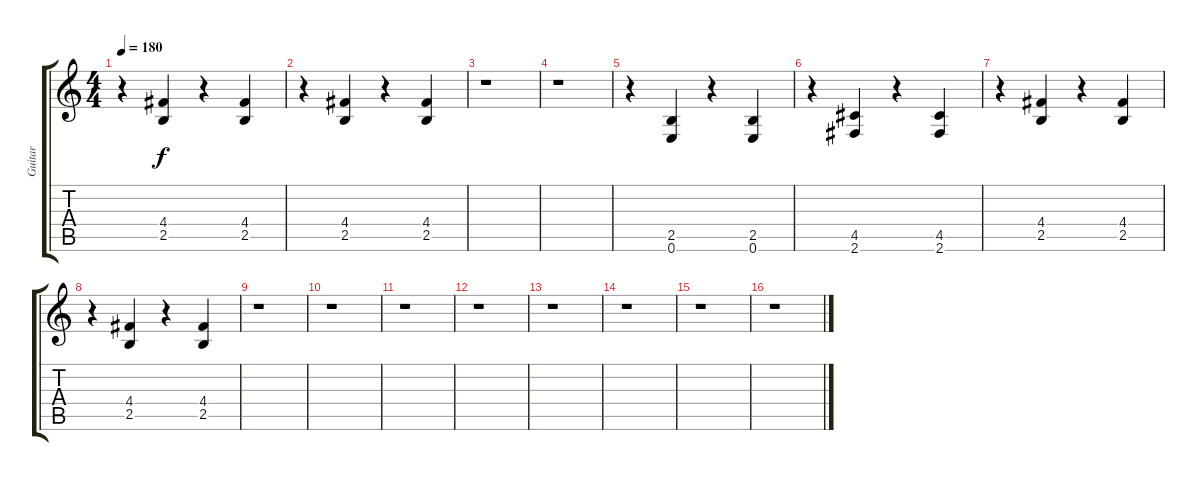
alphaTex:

\track ("Guitar" "Guitar") {instrument distortionguitar}
\staff {score tabs}
\tuning (E4 B3 G3 D3 A2 E2) {hide}
\ts (4 4)
\tempo 180
\clef g2
\ks c
r.4{dy f} (4.4 2.5).4 r.4 (4.4 2.5).4 |
r.4 (4.4 2.5).4 r.4 (4.4 2.5).4 |
r.1 |
r.1 |
r.4 (2.5 0.6).4 r.4 (2.5 0.6).4 |
r.4 (4.5 2.6).4 r.4 (4.5 2.6).4 |
r.4 (4.4 2.5).4 r.4 (4.4 2.5).4 |
r.4 (4.4 2.5).4 r.4 (4.4 2.5).4 |
r.1 |
r.1 |
r.1 |
r.1 |
r.1 |
r.1 |
r.1 |
r.1
